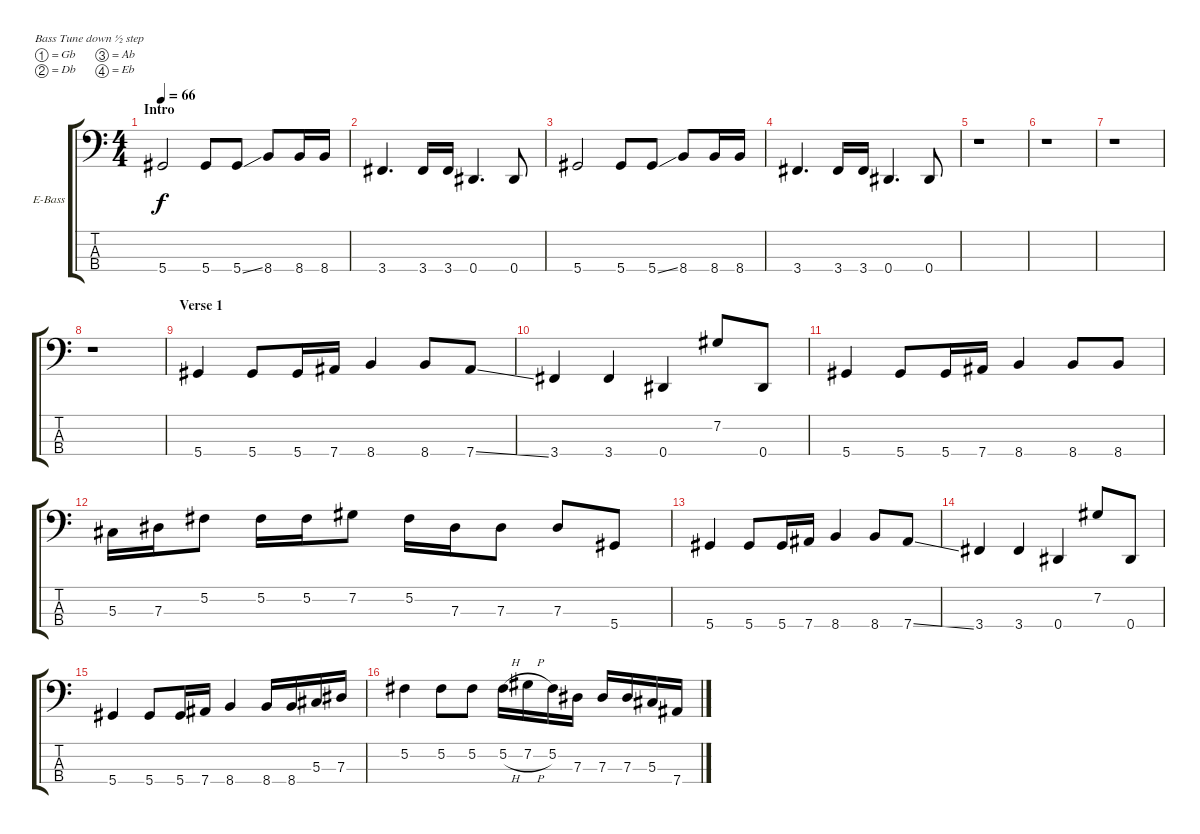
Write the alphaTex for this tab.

\bracketExtendMode groupsimilarinstruments
\firstSystemTrackNameOrientation horizontal
\otherSystemsTrackNameOrientation horizontal
\track ("Bass" "E-Bass") {instrument electricbasspick}
\staff {score tabs}
\tuning (Gb2 Db2 Ab1 Eb1)
\ts (4 4)
\section ("" "Intro")
\tempo 66
\clef f4
\ks c
5.4.2{dy f instrument electricbasspick} 5.4.8 5.4{ss}.8 8.4.8 8.4.16 8.4.16 |
3.4.4{d} 3.4.16 3.4.16 0.4.4{d} 0.4.8 |
5.4.2 5.4.8 5.4{ss}.8 8.4.8 8.4.16 8.4.16 |
3.4.4{d} 3.4.16 3.4.16 0.4.4{d} 0.4.8 |
r.1 |
r.1 |
r.1 |
r.1 |
\section ("" "Verse 1")
5.4.4 5.4.8 5.4.16 7.4.16 8.4.4 8.4.8 7.4{ss}.8 |
3.4.4 3.4.4 0.4.4 7.2.8 0.4.8 |
5.4.4 5.4.8 5.4.16 7.4.16 8.4.4 8.4.8 8.4.8 |
5.3.16 7.3.16 5.2.8 5.2.16 5.2.16 7.2.8 5.2.16 7.3.16 7.3.8 7.3.8 5.4.8 |
5.4.4 5.4.8 5.4.16 7.4.16 8.4.4 8.4.8 7.4{ss}.8 |
3.4.4 3.4.4 0.4.4 7.2.8 0.4.8 |
5.4.4 5.4.8 5.4.16 7.4.16 8.4.4 8.4.16 8.4.16 5.3.16 7.3.16 |
5.2.4 5.2.8 5.2.8 5.2{h}.16 7.2{h}.16 5.2.16 7.3.16 7.3.16 7.3.16 5.3.16 7.4.16
